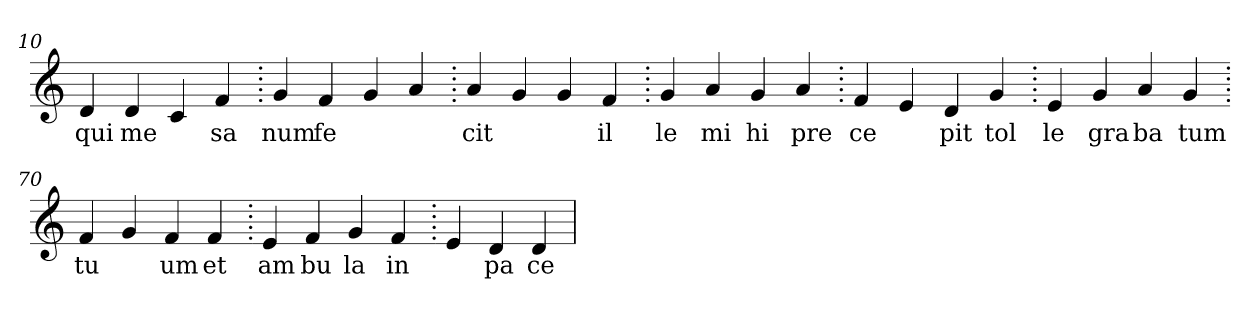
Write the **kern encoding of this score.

**kern	**text
*part1	*part1
*staff1	*staff1
*clefG2	*
=10.	=10.
4d	qui
4d	me
4c	.
4f	sa
=20.	=20.
4g	num
4f	fe
4g	.
4a	.
=30.	=30.
4a	cit
4g	.
4g	.
4f	il
=40.	=40.
4g	le
4a	mi
4g	hi
4a	pre
=50.	=50.
4f	ce
4e	.
4d	pit
4g	tol
=60.	=60.
4e	le
4g	gra
4a	ba
4g	tum
=70.	=70.
4f	tu
4g	.
4f	um
4f	et
=80.	=80.
4e	am
4f	bu
4g	la
4f	in
=90.	=90.
4e	.
4d	pa
4d	ce
=	=
*-	*-
